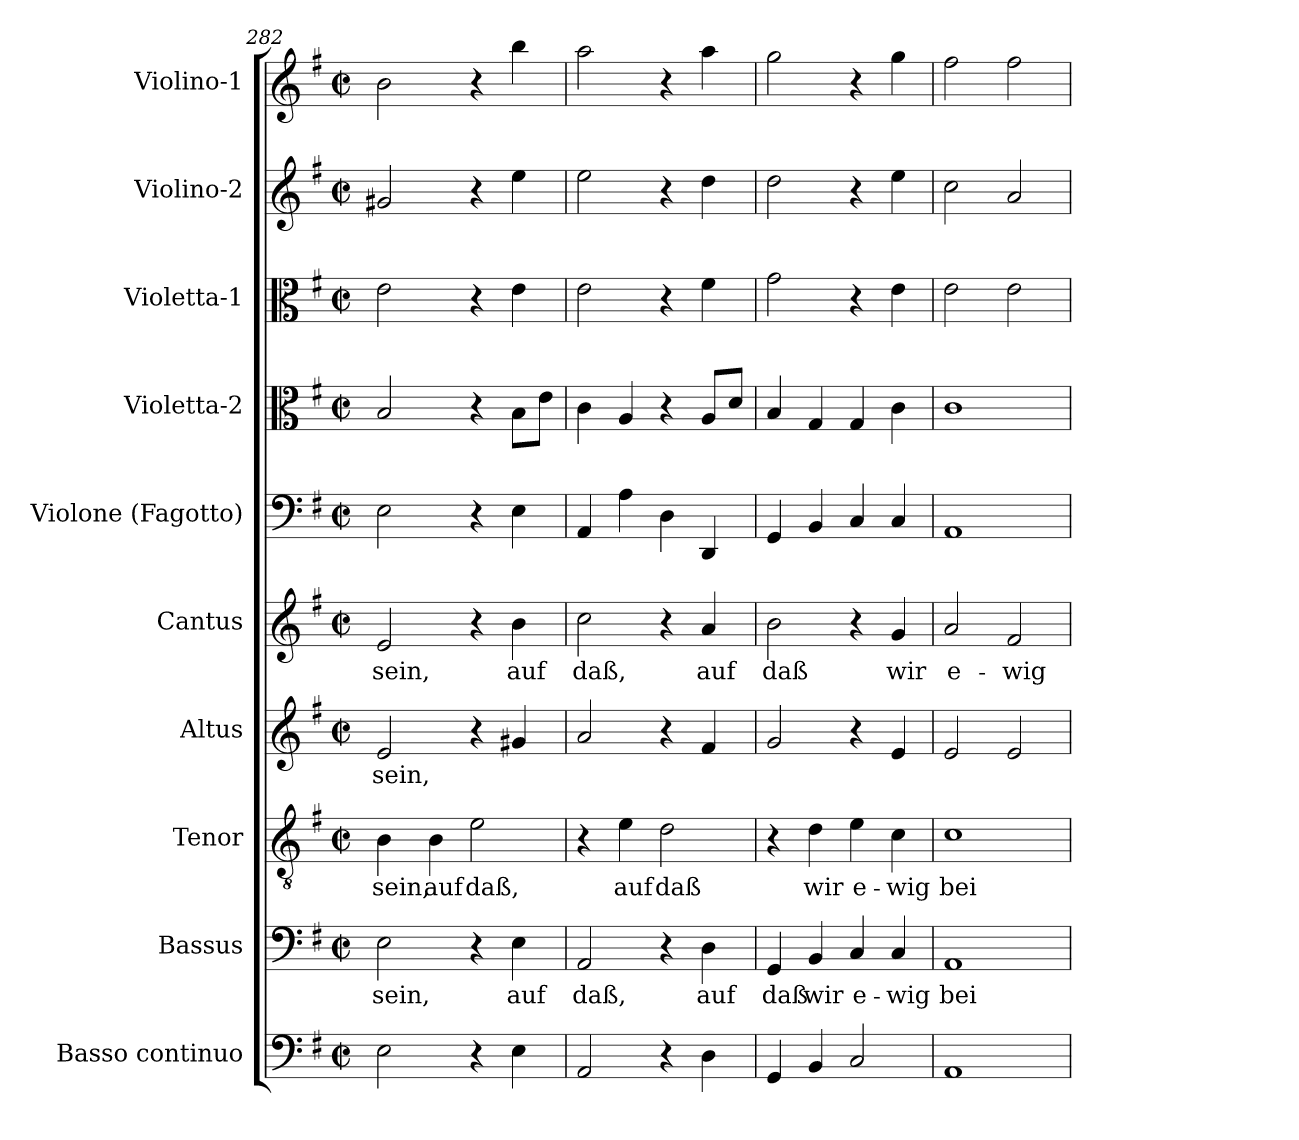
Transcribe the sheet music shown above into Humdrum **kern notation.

**kern	**kern	**text	**kern	**text	**kern	**text	**kern	**text	**kern	**kern	**kern	**kern	**kern
*part10	*part9	*part9	*part8	*part8	*part7	*part7	*part6	*part6	*part5	*part4	*part3	*part2	*part1
*staff10	*staff9	*staff9	*staff8	*staff8	*staff7	*staff7	*staff6	*staff6	*staff5	*staff4	*staff3	*staff2	*staff1
*I"Basso continuo	*I"Bassus	*	*I"Tenor	*	*I"Altus	*	*I"Cantus	*	*I"Violone (Fagotto)	*I"Violetta-2	*I"Violetta-1	*I"Violino-2	*I"Violino-1
*I'BC2	*I'B	*	*I'T	*	*I'A	*	*I'C	*	*I'Vn	*I'Va2	*I'Va1	*I'Vi2	*I'Vi1
*clefF4	*clefF4	*	*clefGv2	*	*clefG2	*	*clefG2	*	*clefF4	*clefC3	*clefC3	*clefG2	*clefG2
*k[f#]	*k[f#]	*	*k[f#]	*	*k[f#]	*	*k[f#]	*	*k[f#]	*k[f#]	*k[f#]	*k[f#]	*k[f#]
*G:	*G:	*	*G:	*	*G:	*	*G:	*	*G:	*G:	*G:	*G:	*G:
*M2/2	*M2/2	*	*M2/2	*	*M2/2	*	*M2/2	*	*M2/2	*M2/2	*M2/2	*M2/2	*M2/2
*met(c|)	*met(c|)	*	*met(c|)	*	*met(c|)	*	*met(c|)	*	*met(c|)	*met(c|)	*met(c|)	*met(c|)	*met(c|)
=282	=282	=282	=282	=282	=282	=282	=282	=282	=282	=282	=282	=282	=282
!	!	!LO:LY:b	!	!	!	!	!	!	!	!	!	!	!
!	!	!	!	!LO:LY:b	!	!	!	!	!	!	!	!	!
!	!	!	!	!	!	!LO:LY:b	!	!	!	!	!	!	!
!	!	!	!	!	!	!	!	!LO:LY:b	!	!	!	!	!
2E\	2E\	sein,	4B\	sein,	2e/	sein,	2e/	sein,	2E\	2B/	2e\	2g#X/	2b\
!	!	!	!	!LO:LY:b	!	!	!	!	!	!	!	!	!
.	.	.	4B\	auf	.	.	.	.	.	.	.	.	.
!	!	!	!	!LO:LY:b	!	!	!	!	!	!	!	!	!
4r	4r	.	2e\	daß,	4r	.	4r	.	4r	4r	4r	4r	4r
!	!	!LO:LY:b	!	!	!	!	!	!	!	!	!	!	!
!	!	!	!	!	!	!	!	!LO:LY:b	!	!	!	!	!
4E\	4E\	auf	.	.	4g#X/	.	4b\	auf	4E\	8B\L	4e\	4ee\	4bb\
.	.	.	.	.	.	.	.	.	.	8e\J	.	.	.
=283	=283	=283	=283	=283	=283	=283	=283	=283	=283	=283	=283	=283	=283
!	!	!LO:LY:b	!	!	!	!	!	!	!	!	!	!	!
!	!	!	!	!	!	!	!	!LO:LY:b	!	!	!	!	!
2AA/	2AA/	daß,	4r	.	2a/	.	2cc\	daß,	4AA/	4c\	2e\	2ee\	2aa\
!	!	!	!	!LO:LY:b	!	!	!	!	!	!	!	!	!
.	.	.	4e\	auf	.	.	.	.	4A\	4A/	.	.	.
!	!	!	!	!LO:LY:b	!	!	!	!	!	!	!	!	!
4r	4r	.	2d\	daß	4r	.	4r	.	4D\	4r	4r	4r	4r
!	!	!LO:LY:b	!	!	!	!	!	!	!	!	!	!	!
!	!	!	!	!	!	!	!	!LO:LY:b	!	!	!	!	!
4D\	4D\	auf	.	.	4f#/	.	4a/	auf	4DD/	8A/L	4f#\	4dd\	4aa\
.	.	.	.	.	.	.	.	.	.	8d/J	.	.	.
=284	=284	=284	=284	=284	=284	=284	=284	=284	=284	=284	=284	=284	=284
!	!	!LO:LY:b	!	!	!	!	!	!	!	!	!	!	!
!	!	!	!	!	!	!	!	!LO:LY:b	!	!	!	!	!
4GG/	4GG/	daß	4r	.	2g/	.	2b\	daß	4GG/	4B/	2g\	2dd\	2gg\
!	!	!LO:LY:b	!	!	!	!	!	!	!	!	!	!	!
!	!	!	!	!LO:LY:b	!	!	!	!	!	!	!	!	!
4BB/	4BB/	wir	4d\	wir	.	.	.	.	4BB/	4G/	.	.	.
!	!	!LO:LY:b	!	!	!	!	!	!	!	!	!	!	!
!	!	!	!	!LO:LY:b	!	!	!	!	!	!	!	!	!
2C/	4C/	e-	4e\	e-	4r	.	4r	.	4C/	4G/	4r	4r	4r
!	!	!LO:LY:b	!	!	!	!	!	!	!	!	!	!	!
!	!	!	!	!LO:LY:b	!	!	!	!	!	!	!	!	!
!	!	!	!	!	!	!	!	!LO:LY:b	!	!	!	!	!
.	4C/	-wig	4c\	-wig	4e/	.	4g/	wir	4C/	4c\	4e\	4ee\	4gg\
=285	=285	=285	=285	=285	=285	=285	=285	=285	=285	=285	=285	=285	=285
!	!	!LO:LY:b	!	!	!	!	!	!	!	!	!	!	!
!	!	!	!	!LO:LY:b	!	!	!	!	!	!	!	!	!
!	!	!	!	!	!	!	!	!LO:LY:b	!	!	!	!	!
1AA	1AA	bei	1c	bei	2e/	.	2a/	e-	1AA	1c	2e\	2cc\	2ff#\
!	!	!	!	!	!	!	!	!LO:LY:b	!	!	!	!	!
.	.	.	.	.	2e/	.	2f#/	-wig	.	.	2e\	2a/	2ff#\
=	=	=	=	=	=	=	=	=	=	=	=	=	=
*-	*-	*-	*-	*-	*-	*-	*-	*-	*-	*-	*-	*-	*-
